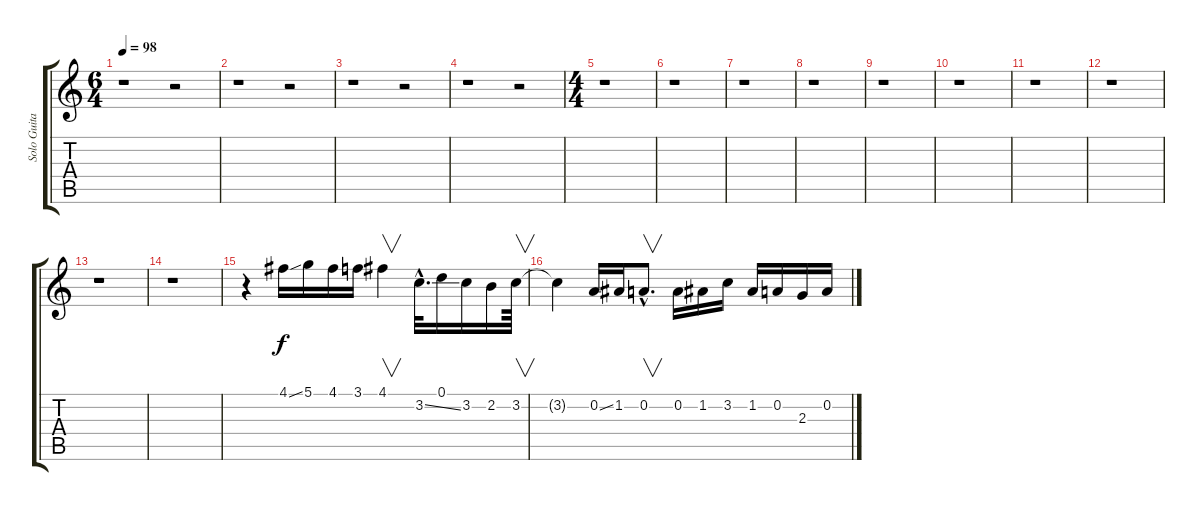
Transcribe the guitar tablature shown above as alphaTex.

\track ("Solo Guitar" "Solo Guita") {instrument overdrivenguitar}
\staff {score tabs}
\tuning (D4 A3 F3 C3 G2 D2) {hide}
\ts (6 4)
\tempo 98
\clef g2
\ks c
r.1{dy f} r.2 |
r.1 r.2 |
r.1 r.2 |
r.1 r.2 |
\ts (4 4)
r.1 |
r.1 |
r.1 |
r.1 |
r.1 |
r.1 |
r.1 |
r.1 |
r.1 |
r.1 |
r.4 4.1{ss}.16 5.1.16 4.1.16 3.1.16 4.1.4{v} 3.2{ss hac}.32{d} 0.1.16 3.2.16 2.2.16 3.2.64{v} |
3.2{t}.4 0.2{ss}.16 1.2.16 0.2{hac}.8{v d} 0.2.16 1.2.16 3.2.16 1.2.16 0.2.16 2.3.16 0.2.16
